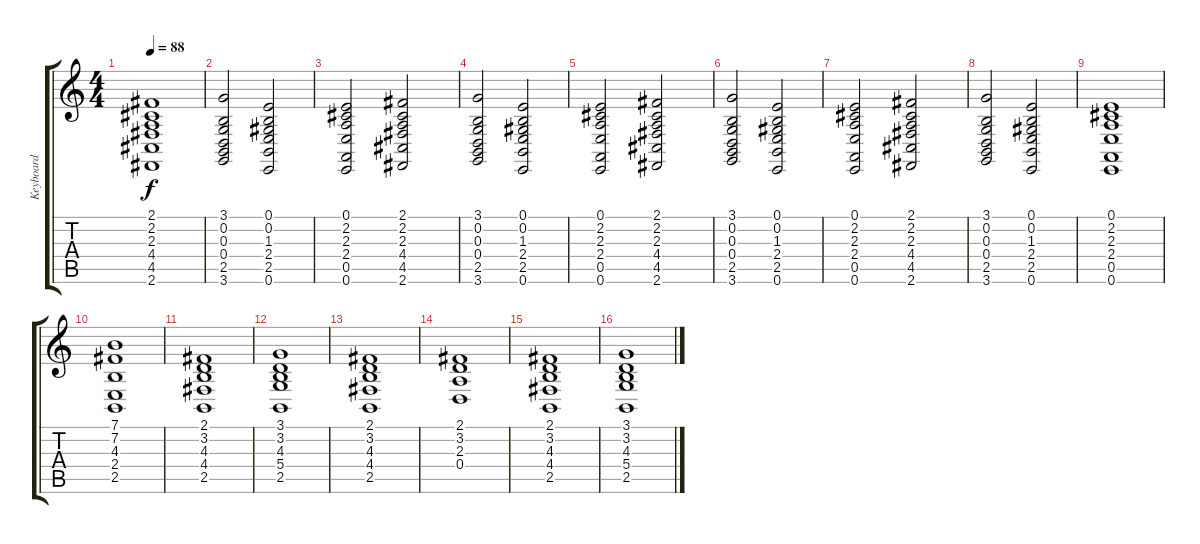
\track ("Keyboard" "Keyboard") {instrument churchorgan}
\staff {score tabs}
\tuning (E4 B3 G3 D3 A2 E2) {hide}
\ts (4 4)
\tempo 88
\clef g2
\ks c
(2.1 2.2 2.3 4.4 4.5 2.6).1{dy f} |
(3.1 0.2 0.3 0.4 2.5 3.6).2 (0.1 0.2 1.3 2.4 2.5 0.6).2 |
(0.1 2.2 2.3 2.4 0.5 0.6).2 (2.1 2.2 2.3 4.4 4.5 2.6).2 |
(3.1 0.2 0.3 0.4 2.5 3.6).2 (0.1 0.2 1.3 2.4 2.5 0.6).2 |
(0.1 2.2 2.3 2.4 0.5 0.6).2 (2.1 2.2 2.3 4.4 4.5 2.6).2 |
(3.1 0.2 0.3 0.4 2.5 3.6).2 (0.1 0.2 1.3 2.4 2.5 0.6).2 |
(0.1 2.2 2.3 2.4 0.5 0.6).2 (2.1 2.2 2.3 4.4 4.5 2.6).2 |
(3.1 0.2 0.3 0.4 2.5 3.6).2 (0.1 0.2 1.3 2.4 2.5 0.6).2 |
(0.1 2.2 2.3 2.4 0.5 0.6).1 |
(7.1 7.2 4.3 2.4 2.5).1 |
(2.1 3.2 4.3 4.4 2.5).1 |
(3.1 3.2 4.3 5.4 2.5).1 |
(2.1 3.2 4.3 4.4 2.5).1 |
(2.1 3.2 2.3 0.4).1 |
(2.1 3.2 4.3 4.4 2.5).1 |
(3.1 3.2 4.3 5.4 2.5).1
